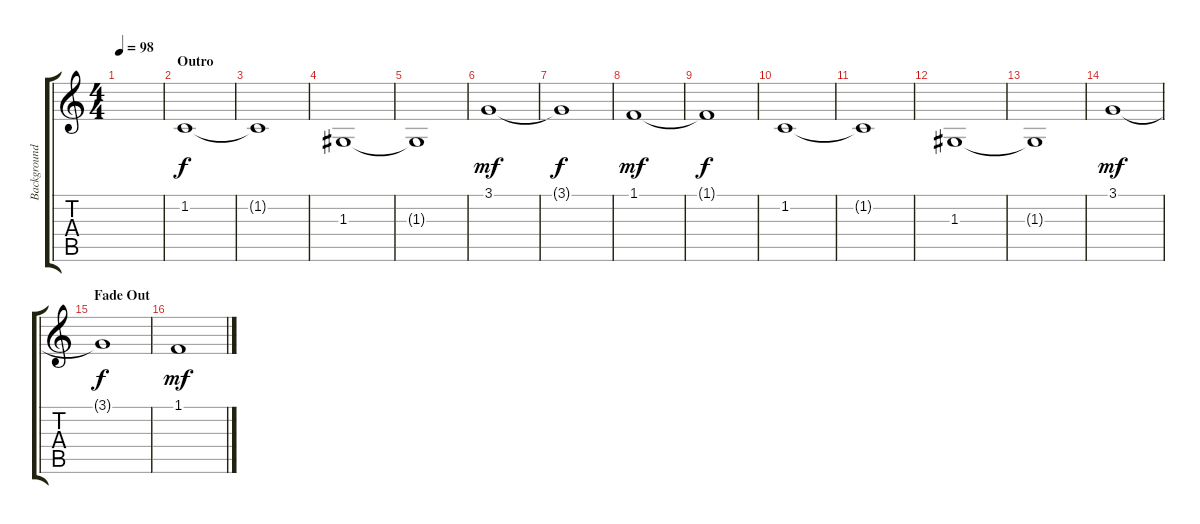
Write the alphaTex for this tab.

\track ("Background Sound" "Background") {instrument synthstrings1}
\staff {score tabs}
\tuning (E4 B3 G3 D3 A2 E2) {hide}
\ts (4 4)
\tempo 98
\clef g2
\ks c
|
\section ("" "Outro")
1.2.1 |
1.2{t}.1 |
1.3.1 |
1.3{t}.1 |
3.1.1{dy mf} |
3.1{t}.1{dy f} |
1.1.1{dy mf} |
1.1{t}.1{dy f} |
1.2.1 |
1.2{t}.1 |
1.3.1 |
1.3{t}.1 |
3.1.1{dy mf} |
\section ("" "Fade Out")
3.1{t}.1{dy f} |
1.1.1{dy mf}
